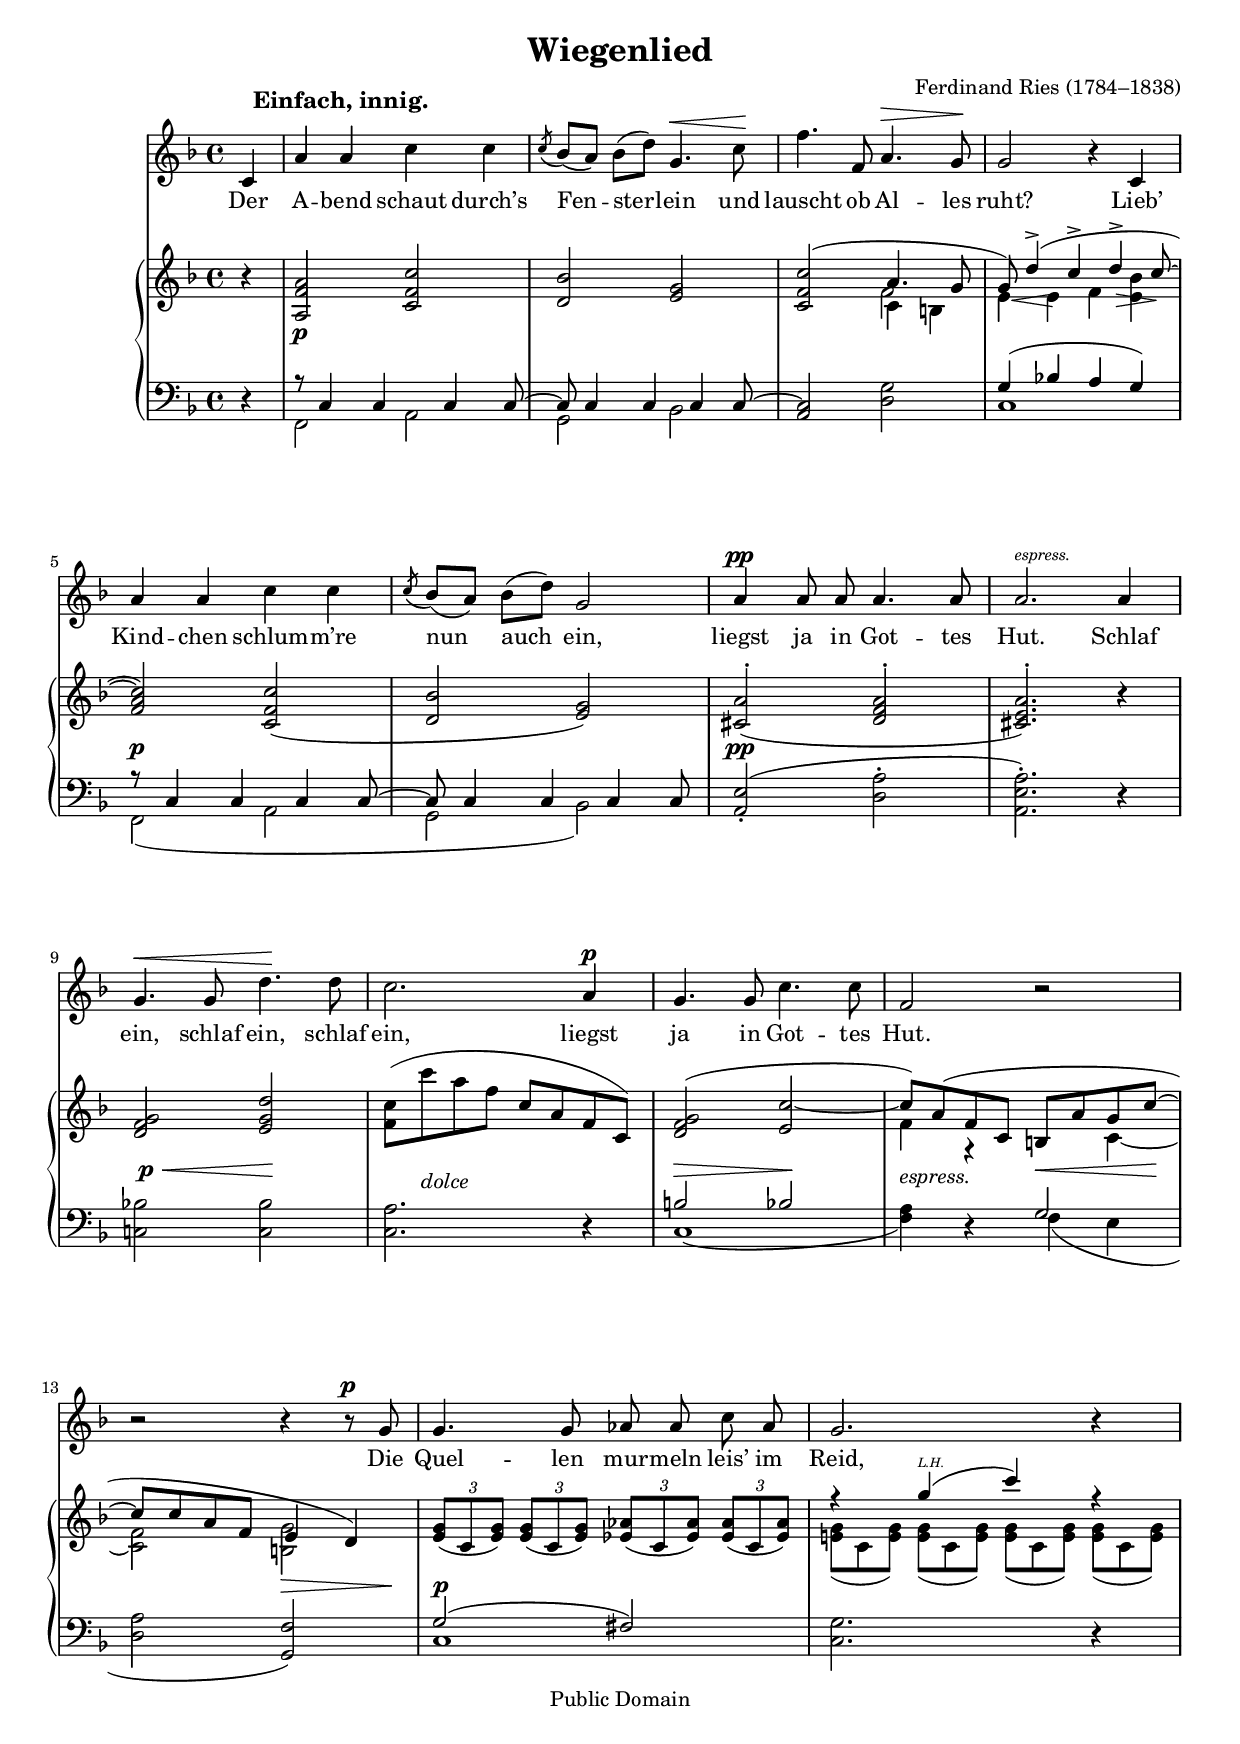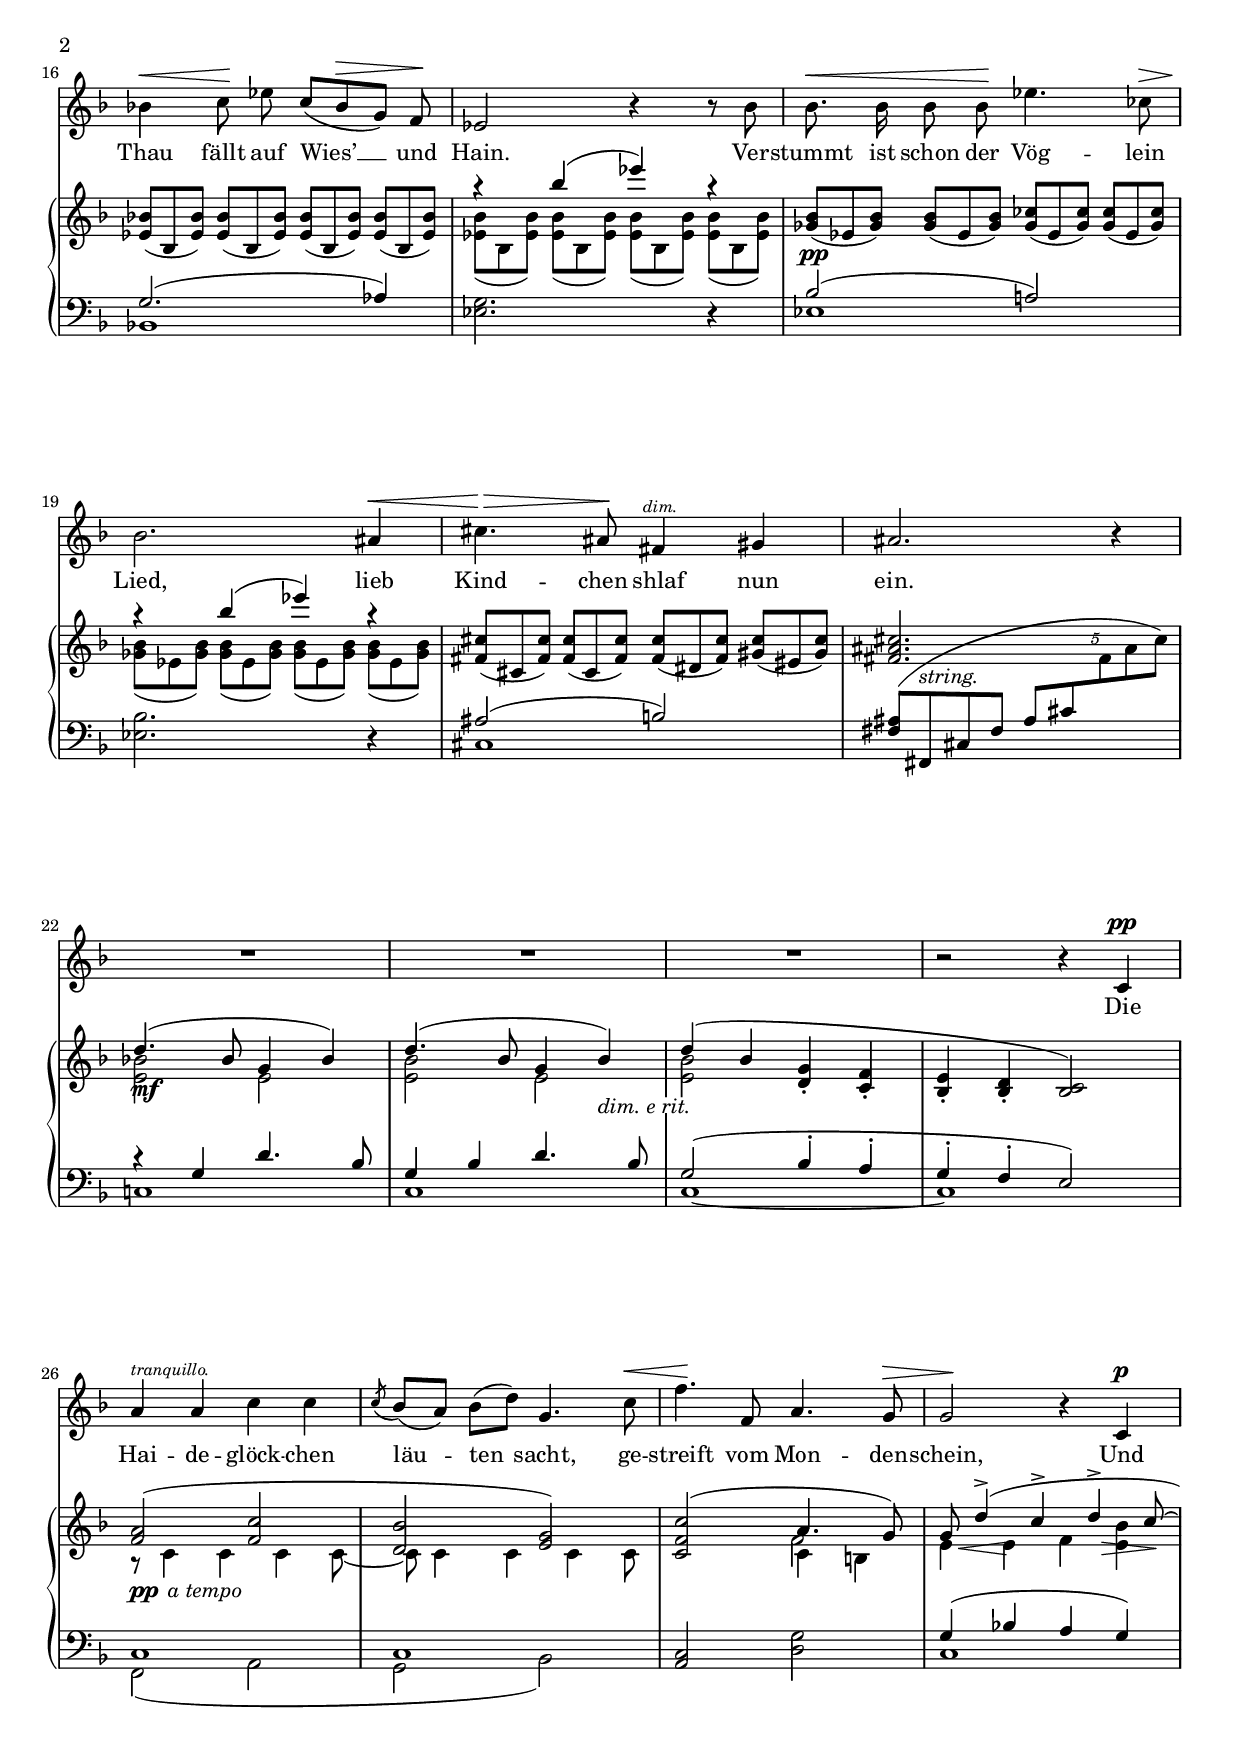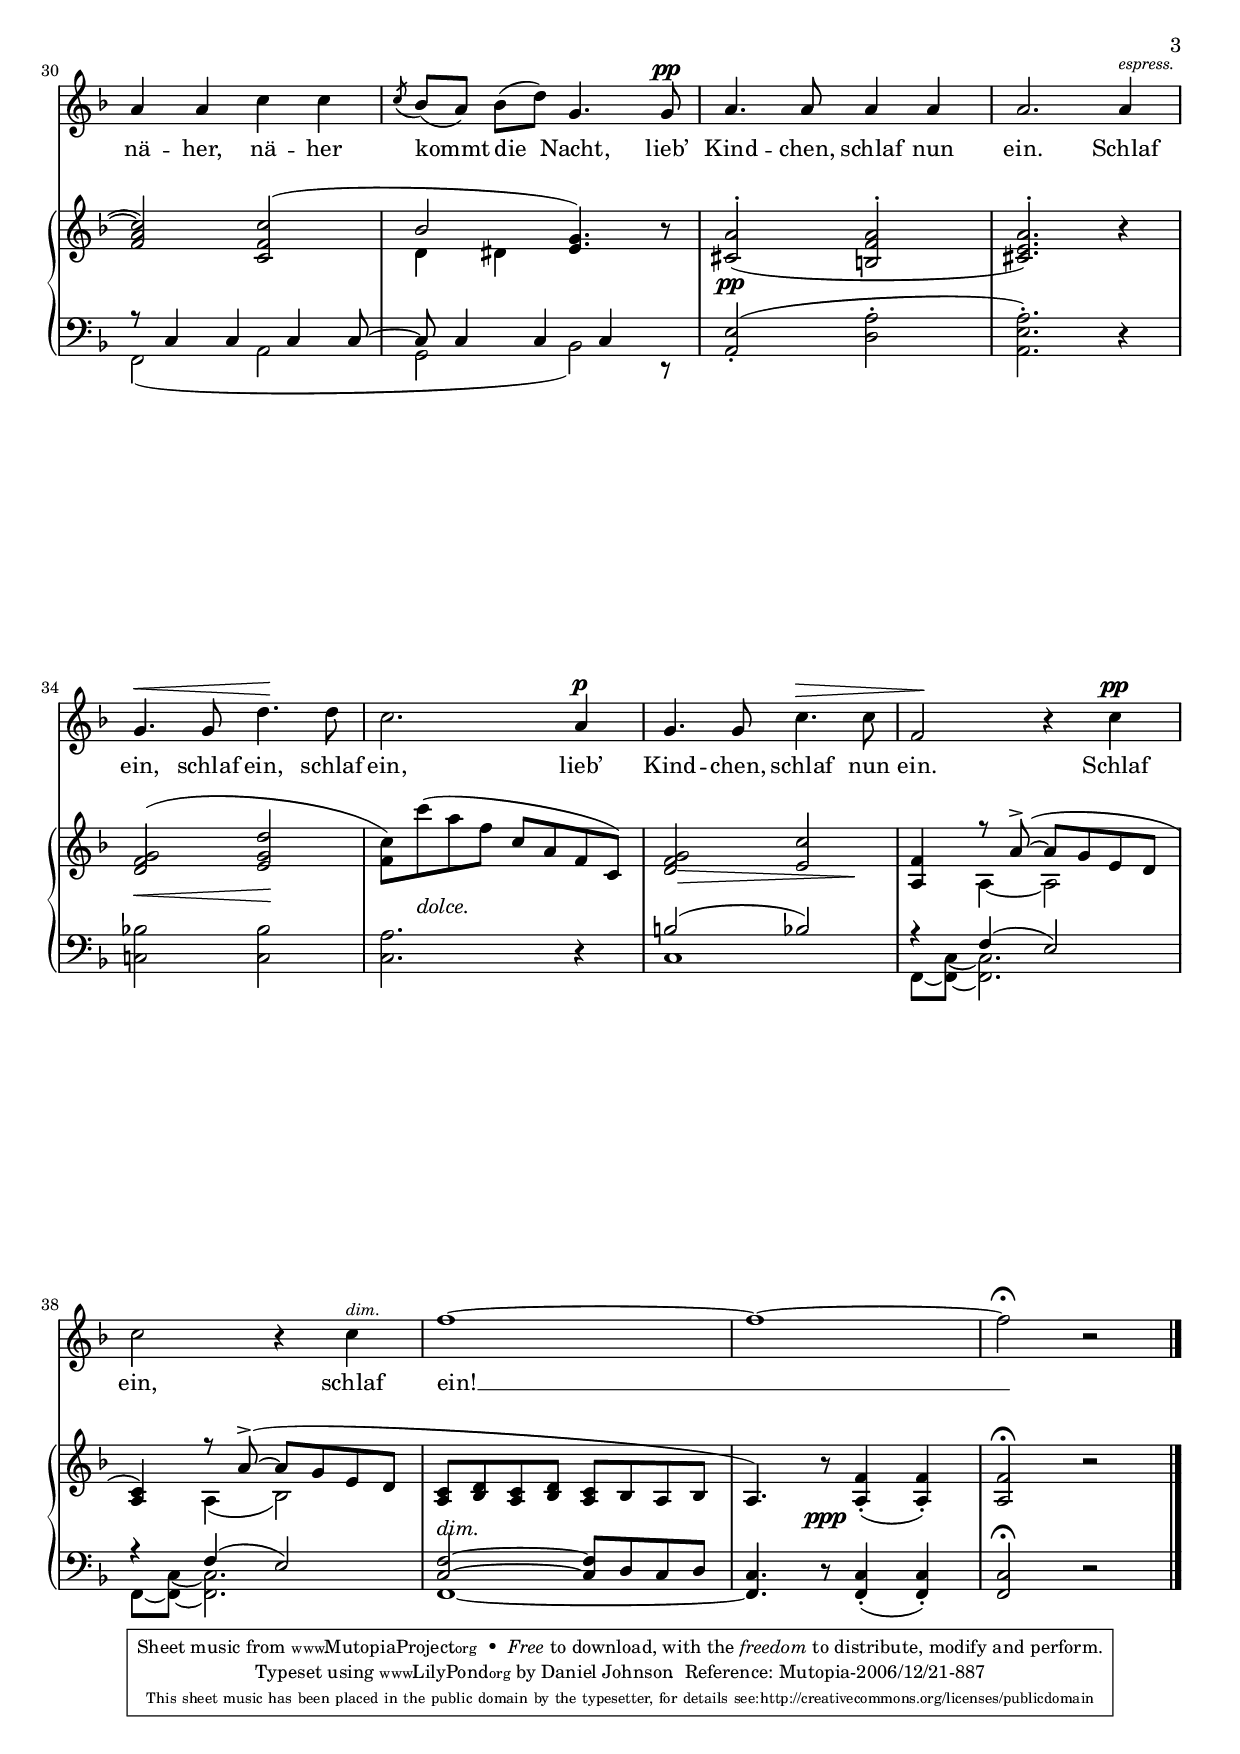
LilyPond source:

\version "2.10.0"
#(set-global-staff-size 18)

\paper {
	top-margin = 0.25\in
	bottom-margin = 0.25\in
	print-page-number = ##t
	ragged-last-bottom = ##f
	head-separation = 0\in
	system-count = 11
}
\header {
	title = "Wiegenlied"
	composer = "Ferdinand Ries (1784–1838)"

	%mutopia-specific headers:
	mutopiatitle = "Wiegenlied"
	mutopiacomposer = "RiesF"
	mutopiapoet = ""
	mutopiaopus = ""
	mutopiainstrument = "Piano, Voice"
	date = "19th century"
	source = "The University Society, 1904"
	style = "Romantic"
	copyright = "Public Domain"
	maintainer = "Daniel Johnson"
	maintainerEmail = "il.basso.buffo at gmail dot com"
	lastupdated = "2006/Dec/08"
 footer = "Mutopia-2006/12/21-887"
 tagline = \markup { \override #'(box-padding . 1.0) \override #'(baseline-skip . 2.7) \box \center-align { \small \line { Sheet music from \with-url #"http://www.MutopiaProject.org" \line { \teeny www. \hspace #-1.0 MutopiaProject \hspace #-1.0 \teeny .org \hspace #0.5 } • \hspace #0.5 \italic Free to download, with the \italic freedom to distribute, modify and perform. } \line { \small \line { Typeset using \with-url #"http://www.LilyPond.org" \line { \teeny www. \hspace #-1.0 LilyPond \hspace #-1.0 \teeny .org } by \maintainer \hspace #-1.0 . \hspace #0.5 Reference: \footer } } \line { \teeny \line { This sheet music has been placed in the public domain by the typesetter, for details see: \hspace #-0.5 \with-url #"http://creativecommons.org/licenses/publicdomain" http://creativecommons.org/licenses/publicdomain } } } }
}

sopNotes = {
	\key f \major
	\clef treble
	\time 4/4
	\autoBeamOff
	\partial 4
	\set hairpinToBarline = ##f
	\once \override Score.RehearsalMark #'extra-offset = #'(6.0 . 1.0) \mark \markup {\large \bold "Einfach, innig." }
	c'4 | a'4 a'4 c''4 c''4 | \acciaccatura { c''8 } bes'8[( a'8]) bes'8[( d''8]) g'4.^\< c''8\! | f''4. f'8 a'4.^\> g'8\! |
	g'2 r4 c'4 | a'4 a'4 c''4 c''4 | \acciaccatura { c''8 } bes'8[( a'8]) bes'8[( d''8]) g'2 |
	a'4^\pp a'8 a'8 a'4. a'8 | a'2.^\markup{ \tiny \italic "espress." } a'4 | g'4.^\< g'8 d''4.\! d''8 |
	c''2. a'4^\p | g'4. g'8 c''4. c''8 | f'2 r2 |
	
	r2 r4 r8^\p g'8 | g'4. g'8 aes'8 aes'8 c''8 aes'8 | g'2. r4 |
	bes'!4^\< c''8\! ees''8 c''8[( bes'8^\> g'8]) f'8\! | ees'2 r4 r8 bes'8 | bes'8.^\< bes'16 bes'8 bes'8\! ees''4. ces''8^\> |
	bes'2.\! ais'4^\< | cis''4.^\> ais'8\!^\markup{ \tiny{\hspace #5 \italic "dim."}} fis'4 gis'4 | ais'2. r4 |
	R1 | R1 | R1 | r2 r4 c'4^\pp |
	
	a'4^\markup{\tiny \italic "tranquillo."} a'4 c''4 c''4 | \acciaccatura { c''8 } bes'8[( a'8]) bes'8[( d''8]) g'4. c''8^\< | f''4.\! f'8 a'4. g'8^\> | g'2\! r4 c'4^\p |
	a'4 a'4 c''4 c''4 | \acciaccatura { c''8 } bes'8[( a'8]) bes'8[( d''8]) g'4. g'8^\pp | a'4. a'8 a'4 a'4 | a'2. a'4^\markup{\tiny\italic "espress."} |
	g'4.^\< g'8 d''4.\! d''8 | c''2. a'4^\p | g'4. g'8 c''4.^\> c''8 | f'2\! r4 c''4^\pp |
	c''2 r4 c''4^\markup{\tiny\italic "dim."} | f''1 ~ | f''1 ~ | \override Script #'padding = #1 f''2^\fermata r2 \bar "|." 
}

rhNotes = {
	\clef treble
	r4 | <a f' a'>2 <c' f' c''>2 | <d' bes'>2 <e' g'>2 | <c' f' c''>2^(
	<<
		\context Voice = rhVoice { \voiceOne a'4. g'8 | g'8^) d''4(-> c''4-> d''4-> c''8 ~ | \oneVoice }
		\\
		{ \voiceFour f'2 | \voiceTwo e'4 e'4 f'4 <e' bes'>4 | }
	>>
	<f' a' c''>2) <c' f' c''>2( | <d' bes'>2 <e' g'>2) | <cis' a'>2(^. <d' f' a'>2^. | <cis' e' a'>2.^.) r4 |
	<d' f' g'>2 <e' g' d''>2 | \once\override Slur #'height-limit = #6 <f' c''>8( c'''8 a''8 f''8 c''8 a'8 f'8 c'8) | <d' f' g'>2^( <e' c''>2 ~ 
	<<
		\context Voice = rhVoice { \voiceOne c''8^) a'8( f'8 c'8 b8 a'8 g'8 c''8 ~ | \oneVoice }
		\\
		{ f'4 r4 s4 c'4 ~ | }
	>>

	<<
		\context Voice = rhVoice { \voiceOne
			c''8 c''8 a'8 f'8 e'4 d'4) | s1 | r4 g''4(^\markup{\tiny\smaller\smaller \italic "L.H."} c'''4) r4 |
			s1 | r4 bes''4( ees'''4) r4 | s1 |
			r4 bes''4( ees'''4) r4 | s1 | s1 |
			d''4.( bes'8 g'4 bes'4) | d''4.( bes'8 g'4 bes'4) | d''4( bes'4 \oneVoice <d' g'>4-. <c' f'>4-. | <bes e'>4-. <bes d'>4-. <bes c'>2) \voiceOne |
	
			<f' a'>2( <f' c''>2 | <d' bes'>2 <e' g'>2) | <c' f' c''>2( a'4. g'8) | g'8 d''4(-> c''4-> d''4-> c''8 ~ |
			<f' a' c''>2) <c' f' c''>2( | bes'2 <e' g'>4.)
		}
		\\
		{
			<c' f'>2 <b g'>2 | \oneVoice
			\times 2/3 { <e' g'>8( c'8 <e' g'>8) } \times 2/3 { <e' g'>8( c'8 <e' g'>8) } \times 2/3 { <ees' aes'>8( c'8 <ees' aes'>8) } \times 2/3 { <ees' aes'>8( c'8 <ees' aes'>8) } |
			\override TupletBracket #'stencil = ##f \override TupletNumber #'stencil = ##f
			\voiceTwo
			\times 2/3 { <e'! g'>8( c'8 <e' g'>8) } \times 2/3 { <e' g'>8( c'8 <e' g'>8) } \times 2/3 { <e' g'>8( c'8 <e' g'>8) } \times 2/3 { <e' g'>8( c'8 <e' g'>8) } |
			\oneVoice
			\times 2/3 { <ees' bes'!>8( bes8 <ees' bes'>8) } \times 2/3 { <ees' bes'>8( bes8 <ees' bes'>8) } \times 2/3 { <ees' bes'>8( bes8 <ees' bes'>8) } \times 2/3 { <ees' bes'>8( bes8 <ees' bes'>8) } |
			\voiceTwo
			\times 2/3 { <ees' bes'>8( bes8 <ees' bes'>8) } \times 2/3 { <ees' bes'>8( bes8 <ees' bes'>8) } \times 2/3 { <ees' bes'>8( bes8 <ees' bes'>8) } \times 2/3 { <ees' bes'>8( bes8 <ees' bes'>8) } |

			\oneVoice
			\times 2/3 { <ges' bes'>8( ees'8 <ges' bes'>8) } \times 2/3 { <ges' bes'>8( ees'8 <ges' bes'>8) } \times 2/3 { <ges' ces''>8( ees'8 <ges' ces''>8) } \times 2/3 { <ges' ces''>8( ees'8 <ges' ces''>8) } |
			\voiceTwo
			\times 2/3 { <ges' bes'>8( ees'8 <ges' bes'>8) } \times 2/3 { <ges' bes'>8( ees'8 <ges' bes'>8) } \times 2/3 { <ges' bes'>8( ees'8 <ges' bes'>8) } \times 2/3 { <ges' bes'>8( ees'8 <ges' bes'>8) } |
			\oneVoice
			\times 2/3 { <fis' cis''>8( cis'8 <fis' cis''>8) } \times 2/3 { <fis' cis''>8( cis'8 <fis' cis''>8) } \times 2/3 { <fis' cis''>8( dis'8 <fis' cis''>8) } \times 2/3 { <gis' cis''>8( eis'8 <gis' cis''>8) } |
			<fis' ais' cis''>2. s4 | \voiceTwo

			<e' bes'!>2 e'2 | <e' bes'>2 e'2 | <e' bes'>2 s2 | s1 |
			
			r8 c'4 c'4 c'4 c'8 ~ | c'8 c'4 c'4 c'4 c'8 | s2 \voiceFour f'2 \voiceTwo | e'4 e'4 f'4 <e' bes'>4 |
			s1 | d'4 dis'4 s4.
		}
	>>
	\oneVoice r8 <cis' a'>2(^. <b f' a'>2^. | <cis' e' a'>2.^.) r4 |
	\once\override Slur #'height-limit = #4 <d' f' g'>2( <e' g' d''>2 | <f' c''>8) c'''8( a''8 f''8 c''8 a'8 f'8 c'8) | <d' f' g'>2 <e' c''>2 | <a f'>4
	<<
		\context Voice = rhVoice { \voiceOne r8 a'8(-> ~ a'8 g'8 e'8 d'8 | <a c'>4) r8 a'8->( ~ a'8 g'8 e'8 d'8 \oneVoice }
		\\
		{ a4 ~ a2 | s4 a4( bes2) }
	>>
	<a c'>8 <bes d'>8 <a c'>8 <bes d'>8 <a c'>8 bes8 a8 bes8 | a4.) r8 <a f'>4(-. <a f'>4)-. | <a f'>2^\fermata r2 | 
}

lhNotesA = {
	\clef bass
	\voiceOne
	s4 | r8 c4 c4 c4 c8 ~ | c8 c4 c4 c4 c8 ~ | <a, c>2 \voiceTwo \change Staff = rhStaff c'4 b4 \voiceOne \change Staff = lhStaff |
	g4( bes!4 a4 g4) | r8 c4 c4 c4 c8 ~ | c8 c4 c4 c4 c8 |
	\oneVoice <a, e>2(-. <d a>2-. | <a, e a>2.-.) s4 | <c! bes!>2 <c bes>2 |
	<c a>2. s4 | \voiceOne b2 bes2 | s2 g2 |
	
	s1 | g2( fis2) | \oneVoice <c g>2. s4 |
	\voiceOne g2.( aes4) | \oneVoice <ees g>2. s4 | \voiceOne bes2( a!2) |
	\oneVoice <ees bes>2. s4 \voiceOne | ais2( b2) | \oneVoice \once\override Slur #'height-limit = #7 <fis ais>8( fis,8 cis8 fis8 \once\override TupletNumber #'extra-offset = #'(0 . 6) \times 4/5 { \stemUp ais8 cis'8 \change Staff = rhStaff \stemDown fis'8 ais'8 cis''8) } \change Staff = lhStaff |
	\voiceOne r4 g4 d'4. bes8 | g4 bes4 d'4. bes8 | g2( bes4-. a4-. | g4-. f4-. e2) |
	
	c1 | c1 | <a, c>2 \voiceTwo \change Staff = rhStaff c'4 b4 \change Staff = lhStaff \voiceOne | g4( bes!4 a4 g4) |
	r8 c4 c4 c4 c8 ~ | c8 c4 c4 c4 \oneVoice r8 | <a, e>2(-. <d a>2-. | <a, e a>2.)-. s4 |
	<c! bes!>2 <c bes>2 | <c a>2. s4 | \voiceOne b2( bes2) | r4 f4( e2) |
	r4 f4( e2) | <c f>2 ~  <c f>8 d8 c8 d8 | s1 | s1 | 
}

lhNotesB = {
	\override Rest #'staff-position = #0
	\voiceTwo
	r4 | f,2 a,2 | g,2 bes,2 | s2 <d g>2 |
	c1 | f,2( a,2 | g,2 bes,2) |
	s1 | s2. r4 | s1 |
	s2. r4 | c1( | <f a>4) r4 f4( e4 |

	\oneVoice <d a>2 <g, f>2) \voiceTwo | c1 | s2. r4 |
	bes,!1 | s2. r4 | ees1 |
	s2. r4 | cis1 | s1 |
	c!1 | c1 | c1 ~ | c1 |

	f,2( a,2 | g,2 bes,2) | s2 <d g>2 | c1 |
	f,2( a,2 | g,2 bes,2) | s1 | s2. r4 |
	s1 | s2. r4 | c1 | f,8 ~ <f, c>8 ~ <f, c>2. |
	f,8 ~ <f, c>8 ~ <f, c>2. | f,1 ~ | \oneVoice <f, c>4. r8 <f, c>4(-. <f, c>4)-. | <f, c>2\fermata r2 | 
}


dynamics = {
	r4 | s1\p | s1 | s1 |
	\once\override Hairpin #'extra-offset = #'(1.5 . 3.5) s8\< s8\! s2 \once\override Hairpin #'extra-offset = #'(-1.5 . 3.5) s8\> s8 | s1\!\p | s1 |
	s1\pp | s1 | s2\p\< s2\! |
	s8 s4.-"dolce" s2 | s2\> s2\! | s2-"espress." s4.\< s8\!|
	
	s2 s4.\> s8\! | s1\p | s1 |
	s1 | s1 | s1\pp |
	s1 | s1 | s8 s4.-"string." s2 |
	\once\override DynamicText #'extra-offset = #'(0.25 . 2.5) s1\mf | s2. \once \override TextScript #'extra-offset = #'(0 . 2) s4-\markup {\whiteout "dim. e rit."} | s1 | s1 |
	
	s1-\markup {\dynamic "pp" \hspace #0.5 "a tempo"} | s1 | s1 | \once\override Hairpin #'extra-offset = #'(2 . 3.5) s8\< s8\! s2 \once\override Hairpin #'extra-offset = #'(-1.5 . 3.5) s8\> s8 |
	s1\! | s1 | s1\pp | s1 |
	s2\< s2\! | s8 s4.-"dolce." s2 | \once \override Hairpin #'extra-offset = #'(1.5 . 2) s2.\> s4\! | s1 |
	s1 | s1-"dim." | s4. s8\ppp s2 | s1 |
}

text = \lyricmode {
	Der A -- bend schaut durch’s Fen -- ster -- lein und lauscht ob Al -- les
	ruht? Lieb’ Kind -- chen schlum -- m’re nun auch ein,
	liegst ja in Got -- tes Hut. Schlaf ein, schlaf ein, schlaf
	ein, liegst ja in Got -- tes Hut.
	
	Die Quel -- len mur -- meln leis’ im Reid,
	Thau fällt auf Wies’ __ und Hain. Ver -- stummt ist schon der Vög -- lein
	Lied, lieb Kind -- chen shlaf nun ein.
	
	Die Hai -- de -- glöck -- chen läu -- ten sacht, ge -- streift vom Mon -- den -- schein, Und
	nä -- her, nä -- her kommt die Nacht, lieb’ Kind -- chen, schlaf nun ein.  Schlaf
	ein, schlaf ein, schlaf ein, lieb’ Kind -- chen, schlaf nun ein.  Schlaf
	ein, schlaf ein! __
}

\score {
	<<
		\new Staff = melStaff {
			\new Voice = mel { \sopNotes }
		}
		\lyricsto mel \new Lyrics \text

		\context PianoStaff <<
			\new Staff = rhStaff {
				\key f \major
				\new Voice = rhVoice { \rhNotes }
			}
			\new Dynamics = dynamics \dynamics
			\new Staff = lhStaff
			{
				\key f \major
				<<
					\new Voice = lhVoiceA { \lhNotesA }
					\new Voice = lhVoiceB { \lhNotesB }
				>>
			}
		>>
	>>
	\layout {
		\context { \RemoveEmptyStaffContext }
		\context {
			\type "Engraver_group"
			\name Dynamics
			\alias Voice % So that \cresc works, for example.
			\consists "Output_property_engraver"
     
			\override VerticalAxisGroup #'minimum-Y-extent = #'(-1 . 1)
			\consists "Script_engraver"
			\consists "Dynamic_engraver"
			\consists "Text_engraver"
     
			\override TextScript #'font-size = #-0.5
			\override TextScript #'font-shape = #'italic
			\override TextScript #'extra-offset = #'(0 . 1)
			\override DynamicText #'extra-offset = #'(0.25 . 2)
			\override Hairpin #'extra-offset = #'(0 . 2)
     
			\consists "Skip_event_swallow_translator"
     
			\consists "Axis_group_engraver"
		}
		\context {
			\PianoStaff
			\accepts Dynamics
			\override VerticalAlignment #'forced-distance = #6
		}
	}
	
  \midi {
    \context {
      \Score
      tempoWholesPerMinute = #(ly:make-moment 68 4)
      }
    }


}
